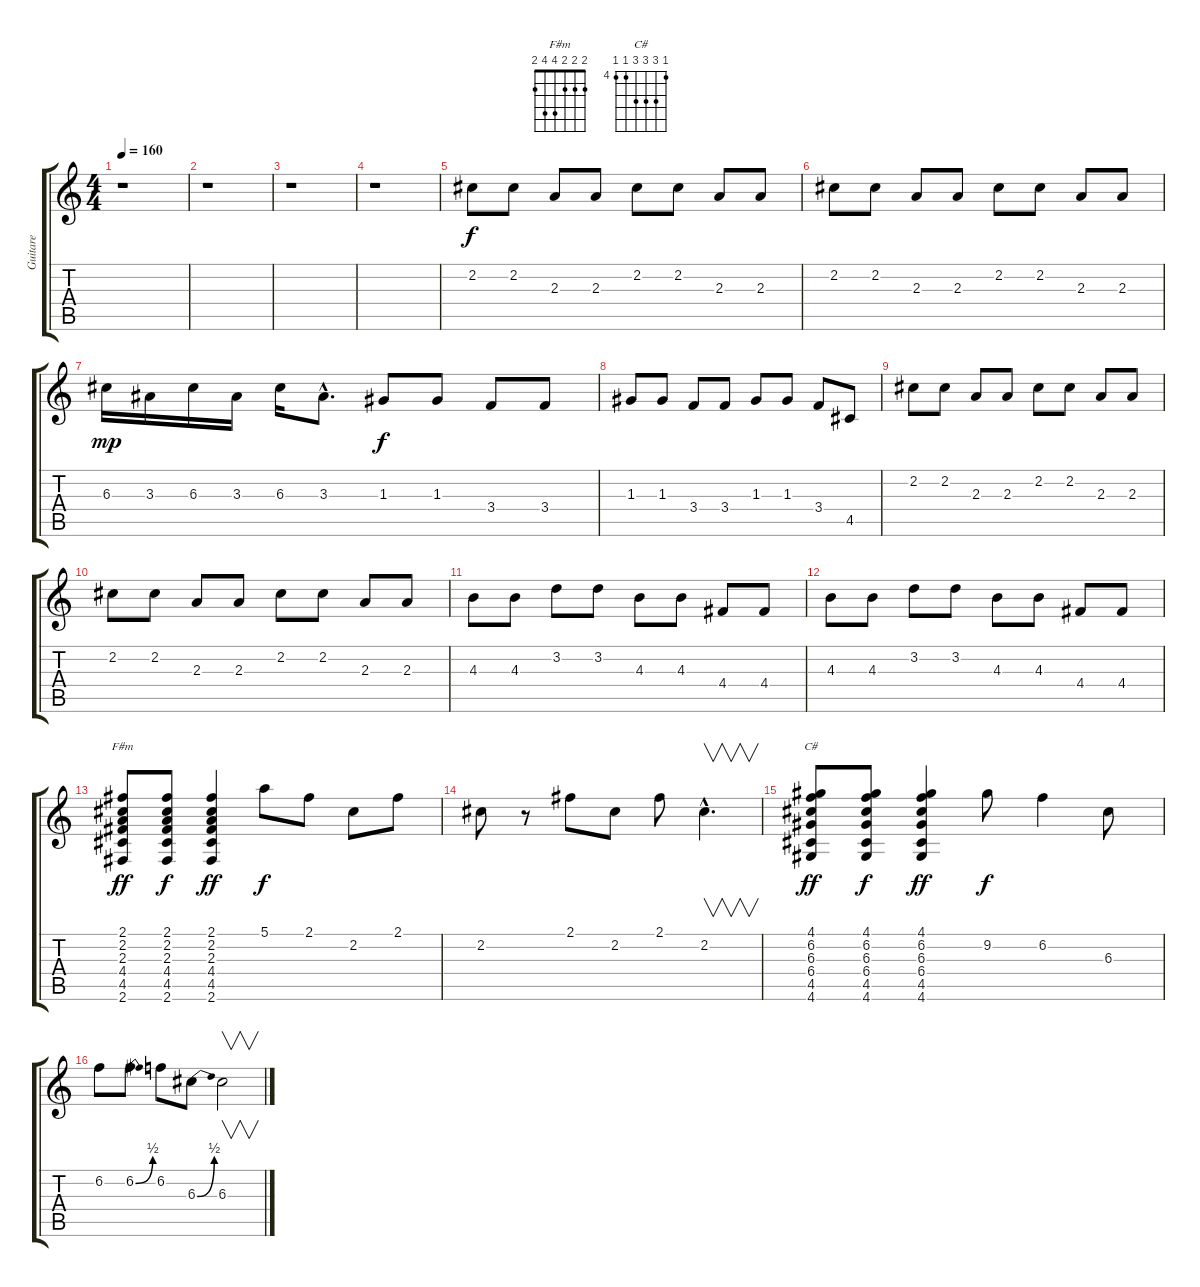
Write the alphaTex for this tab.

\track ("Guitare" "Guitare") {instrument distortionguitar}
\staff {score tabs}
\tuning (E4 B3 G3 D3 A2 E2) {hide}
\chord ("F#m" 2 2 2 4 4 2)
\chord ("C#" 4 6 6 6 4 4) {firstfret 4}
\ts (4 4)
\tempo 160
\clef g2
\ks c
r.1{dy mp} |
r.1 |
r.1 |
r.1 |
2.2.8{dy f volume 11 instrument electricguitarmuted} 2.2.8 2.3.8 2.3.8 2.2.8 2.2.8 2.3.8 2.3.8 |
2.2.8 2.2.8 2.3.8 2.3.8 2.2.8 2.2.8 2.3.8 2.3.8 |
6.3.16{dy mp volume 10 instrument distortionguitar} 3.3.16 6.3.16 3.3.16 6.3.16 3.3{hac}.8{d} 1.3.8{dy f volume 10 instrument electricguitarmuted} 1.3.8 3.4.8 3.4.8 |
1.3.8 1.3.8 3.4.8 3.4.8 1.3.8 1.3.8 3.4.8 4.5.8 |
2.2.8 2.2.8 2.3.8 2.3.8 2.2.8 2.2.8 2.3.8 2.3.8 |
2.2.8 2.2.8 2.3.8 2.3.8 2.2.8 2.2.8 2.3.8 2.3.8 |
4.3.8 4.3.8 3.2.8 3.2.8 4.3.8 4.3.8 4.4.8 4.4.8 |
4.3.8 4.3.8 3.2.8 3.2.8 4.3.8 4.3.8 4.4.8 4.4.8 |
(2.1 2.2 2.3 4.4 4.5 2.6).8{ch "F#m" dy ff volume 11 instrument distortionguitar} (2.1 2.2 2.3 4.4 4.5 2.6).8{dy f} (2.1 2.2 2.3 4.4 4.5 2.6).4{dy ff} 5.1.8{dy f} 2.1.8 2.2.8 2.1.8 |
2.2.8 r.8 2.1.8 2.2.8 2.1.8 2.2{hac}.4{v d} |
(4.1 6.2 6.3 6.4 4.5 4.6).8{ch "C#" dy ff} (4.1 6.2 6.3 6.4 4.5 4.6).8{dy f} (4.1 6.2 6.3 6.4 4.5 4.6).4{dy ff} 9.2.8{dy f} 6.2.4 6.3.8 |
6.2.8 6.2{be (bend 0 0 60 2)}.8 6.2.8 6.3{be (bend 0 0 60 2)}.8 6.3.2{v}
